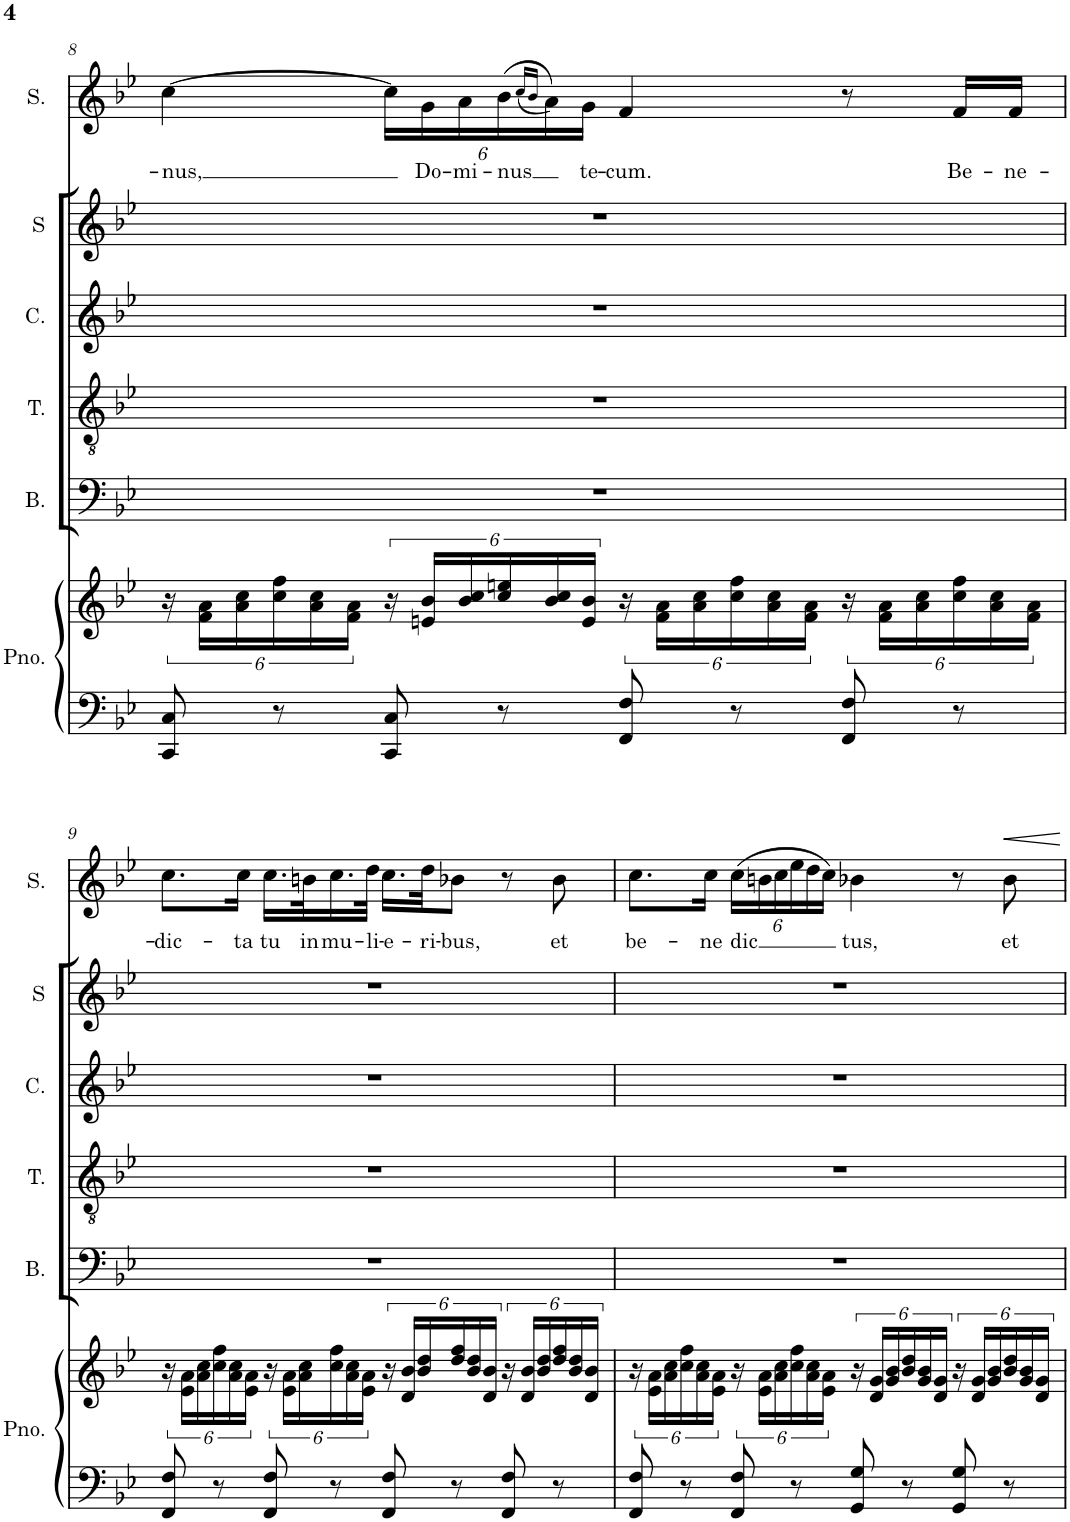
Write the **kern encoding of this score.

**kern	**kern	**kern	**kern	**kern	**kern	**kern	**text	**dynam
*part6	*part6	*part5	*part4	*part3	*part2	*part1	*part1	*part1
*staff7	*staff6	*staff5	*staff4	*staff3	*staff2	*staff1	*staff1	*staff1
*I"Piano	*	*I"Bajo	*I"Tenor	*I"Contralto	*I"Soprano	*I"Solista	*	*
*I'Pno.	*	*I'B.	*I'T.	*I'C.	*I'S	*I'S.	*	*
!!LO:PB:g=z
*clefF4	*clefG2	*clefF4	*clefGv2	*clefG2	*clefG2	*clefG2	*	*
*k[b-e-]	*k[b-e-]	*k[b-e-]	*k[b-e-]	*k[b-e-]	*k[b-e-]	*k[b-e-]	*	*
*M4/4	*M4/4	*M4/4	*M4/4	*M4/4	*M4/4	*M4/4	*	*
*met(c)	*met(c)	*met(c)	*met(c)	*met(c)	*met(c)	*met(c)	*	*
=8	=8	=8	=8	=8	=8	=8	=8	=8
!	!	!	!	!	!	!	!LO:LY:b	!
8CC/ 8C/	24r	1r	1r	1r	1r	[4cc\	-nus,	.
.	24f\ 24a\LL	.	.	.	.	.	.	.
.	24a\ 24cc\	.	.	.	.	.	.	.
8r	24cc\ 24ff\	.	.	.	.	.	.	.
.	24a\ 24cc\	.	.	.	.	.	.	.
.	24f\ 24a\JJ	.	.	.	.	.	.	.
*	*	*	*	*	*	*Xbrackettup	*	*
8CC/ 8C/	24r	.	.	.	.	24cc\LL]	.	.
!	!	!	!	!	!	!	!LO:LY:b	!
.	24en/ 24b-/LL	.	.	.	.	24g\	Do-	.
!	!	!	!	!	!	!	!LO:LY:b	!
.	24b-/ 24cc/	.	.	.	.	24a\	-mi-	.
!	!	!	!	!	!	!	!LO:LY:b	!
8r	24cc/ 24een/	.	.	.	.	(24b-\	-nus	.
.	.	.	.	.	.	16qcc/LL	.	.
.	.	.	.	.	.	(16qb-/JJ	.	.
.	24b-/ 24cc/	.	.	.	.	24a\))	.	.
!	!	!	!	!	!	!	!LO:LY:b	!
.	24e/ 24b-/JJ	.	.	.	.	24g\JJ	te-	.
!	!	!	!	!	!	!	!LO:LY:b	!
8FF/ 8F/	24r	.	.	.	.	4f/	-cum.	.
.	24f\ 24a\LL	.	.	.	.	.	.	.
.	24a\ 24cc\	.	.	.	.	.	.	.
8r	24cc\ 24ff\	.	.	.	.	.	.	.
.	24a\ 24cc\	.	.	.	.	.	.	.
.	24f\ 24a\JJ	.	.	.	.	.	.	.
8FF/ 8F/	24r	.	.	.	.	8r	.	.
.	24f\ 24a\LL	.	.	.	.	.	.	.
.	24a\ 24cc\	.	.	.	.	.	.	.
!	!	!	!	!	!	!	!LO:LY:b	!
8r	24cc\ 24ff\	.	.	.	.	16f/LL	Be-	.
.	24a\ 24cc\	.	.	.	.	.	.	.
!	!	!	!	!	!	!	!LO:LY:b	!
.	.	.	.	.	.	16f/JJ	-ne-	.
.	24f\ 24a\JJ	.	.	.	.	.	.	.
!!LO:LB:g=z
=9	=9	=9	=9	=9	=9	=9	=9	=9
!	!	!	!	!	!	!	!LO:LY:b	!
8FF/ 8F/	24r	1r	1r	1r	1r	8.cc\L	-dic-	.
.	24e-\ 24a\LL	.	.	.	.	.	.	.
.	24a\ 24cc\	.	.	.	.	.	.	.
8r	24cc\ 24ff\	.	.	.	.	.	.	.
.	24a\ 24cc\	.	.	.	.	.	.	.
!	!	!	!	!	!	!	!LO:LY:b	!
.	.	.	.	.	.	16cc\Jk	-ta	.
.	24e-\ 24a\JJ	.	.	.	.	.	.	.
!	!	!	!	!	!	!	!LO:LY:b	!
8FF/ 8F/	24r	.	.	.	.	16.cc\LL	tu	.
.	24e-\ 24a\LL	.	.	.	.	.	.	.
.	24a\ 24cc\	.	.	.	.	.	.	.
!	!	!	!	!	!	!	!LO:LY:b	!
.	.	.	.	.	.	32bn\K	in	.
!	!	!	!	!	!	!	!LO:LY:b	!
8r	24cc\ 24ff\	.	.	.	.	16.cc\	mu-	.
.	24a\ 24cc\	.	.	.	.	.	.	.
.	24e-\ 24a\JJ	.	.	.	.	.	.	.
!	!	!	!	!	!	!	!LO:LY:b	!
.	.	.	.	.	.	32dd\JJk	-li-	.
!	!	!	!	!	!	!	!LO:LY:b	!
8FF/ 8F/	24r	.	.	.	.	16.cc\LL	-e-	.
.	24d/ 24b-/LL	.	.	.	.	.	.	.
.	24b-/ 24dd/	.	.	.	.	.	.	.
!	!	!	!	!	!	!	!LO:LY:b	!
.	.	.	.	.	.	32dd\JK	-ri-	.
!	!	!	!	!	!	!	!LO:LY:b	!
8r	24dd/ 24ff/	.	.	.	.	8b-X\J	-bus,	.
.	24b-/ 24dd/	.	.	.	.	.	.	.
.	24d/ 24b-/JJ	.	.	.	.	.	.	.
8FF/ 8F/	24r	.	.	.	.	8r	.	.
.	24d/ 24b-/LL	.	.	.	.	.	.	.
.	24b-/ 24dd/	.	.	.	.	.	.	.
!	!	!	!	!	!	!	!LO:LY:b	!
8r	24dd/ 24ff/	.	.	.	.	8b-\	et	.
.	24b-/ 24dd/	.	.	.	.	.	.	.
.	24d/ 24b-/JJ	.	.	.	.	.	.	.
=10	=10	=10	=10	=10	=10	=10	=10	=10
!	!	!	!	!	!	!	!LO:LY:b	!
8FF/ 8F/	24r	1r	1r	1r	1r	8.cc\L	be-	.
.	24e-\ 24a\LL	.	.	.	.	.	.	.
.	24a\ 24cc\	.	.	.	.	.	.	.
8r	24cc\ 24ff\	.	.	.	.	.	.	.
.	24a\ 24cc\	.	.	.	.	.	.	.
!	!	!	!	!	!	!	!LO:LY:b	!
.	.	.	.	.	.	16cc\Jk	-ne	.
.	24e-\ 24a\JJ	.	.	.	.	.	.	.
!	!	!	!	!	!	!	!LO:LY:b	!
8FF/ 8F/	24r	.	.	.	.	(24cc\LL	-dic	.
.	24e-\ 24a\LL	.	.	.	.	24bn\	.	.
.	24a\ 24cc\	.	.	.	.	24cc\	.	.
8r	24cc\ 24ff\	.	.	.	.	24ee-\	.	.
.	24a\ 24cc\	.	.	.	.	24dd\	.	.
.	24e-\ 24a\JJ	.	.	.	.	24cc\JJ)	.	.
!	!	!	!	!	!	!	!LO:LY:b	!
8GG/ 8G/	24r	.	.	.	.	4b-X\	tus,	.
.	24d/ 24g/LL	.	.	.	.	.	.	.
.	24g/ 24b-/	.	.	.	.	.	.	.
8r	24b-/ 24dd/	.	.	.	.	.	.	.
.	24g/ 24b-/	.	.	.	.	.	.	.
.	24d/ 24g/JJ	.	.	.	.	.	.	.
8GG/ 8G/	24r	.	.	.	.	8r	.	.
.	24d/ 24g/LL	.	.	.	.	.	.	.
.	24g/ 24b-/	.	.	.	.	.	.	.
!	!	!	!	!	!	!	!LO:LY:b	!LO:HP:b
8r	24b-/ 24dd/	.	.	.	.	8b-\	et	<
.	24g/ 24b-/	.	.	.	.	.	.	.
.	24d/ 24g/JJ	.	.	.	.	.	.	.
.	.	.	.	.	.	.	.	[
=	=	=	=	=	=	=	=	=
*-	*-	*-	*-	*-	*-	*-	*-	*-
